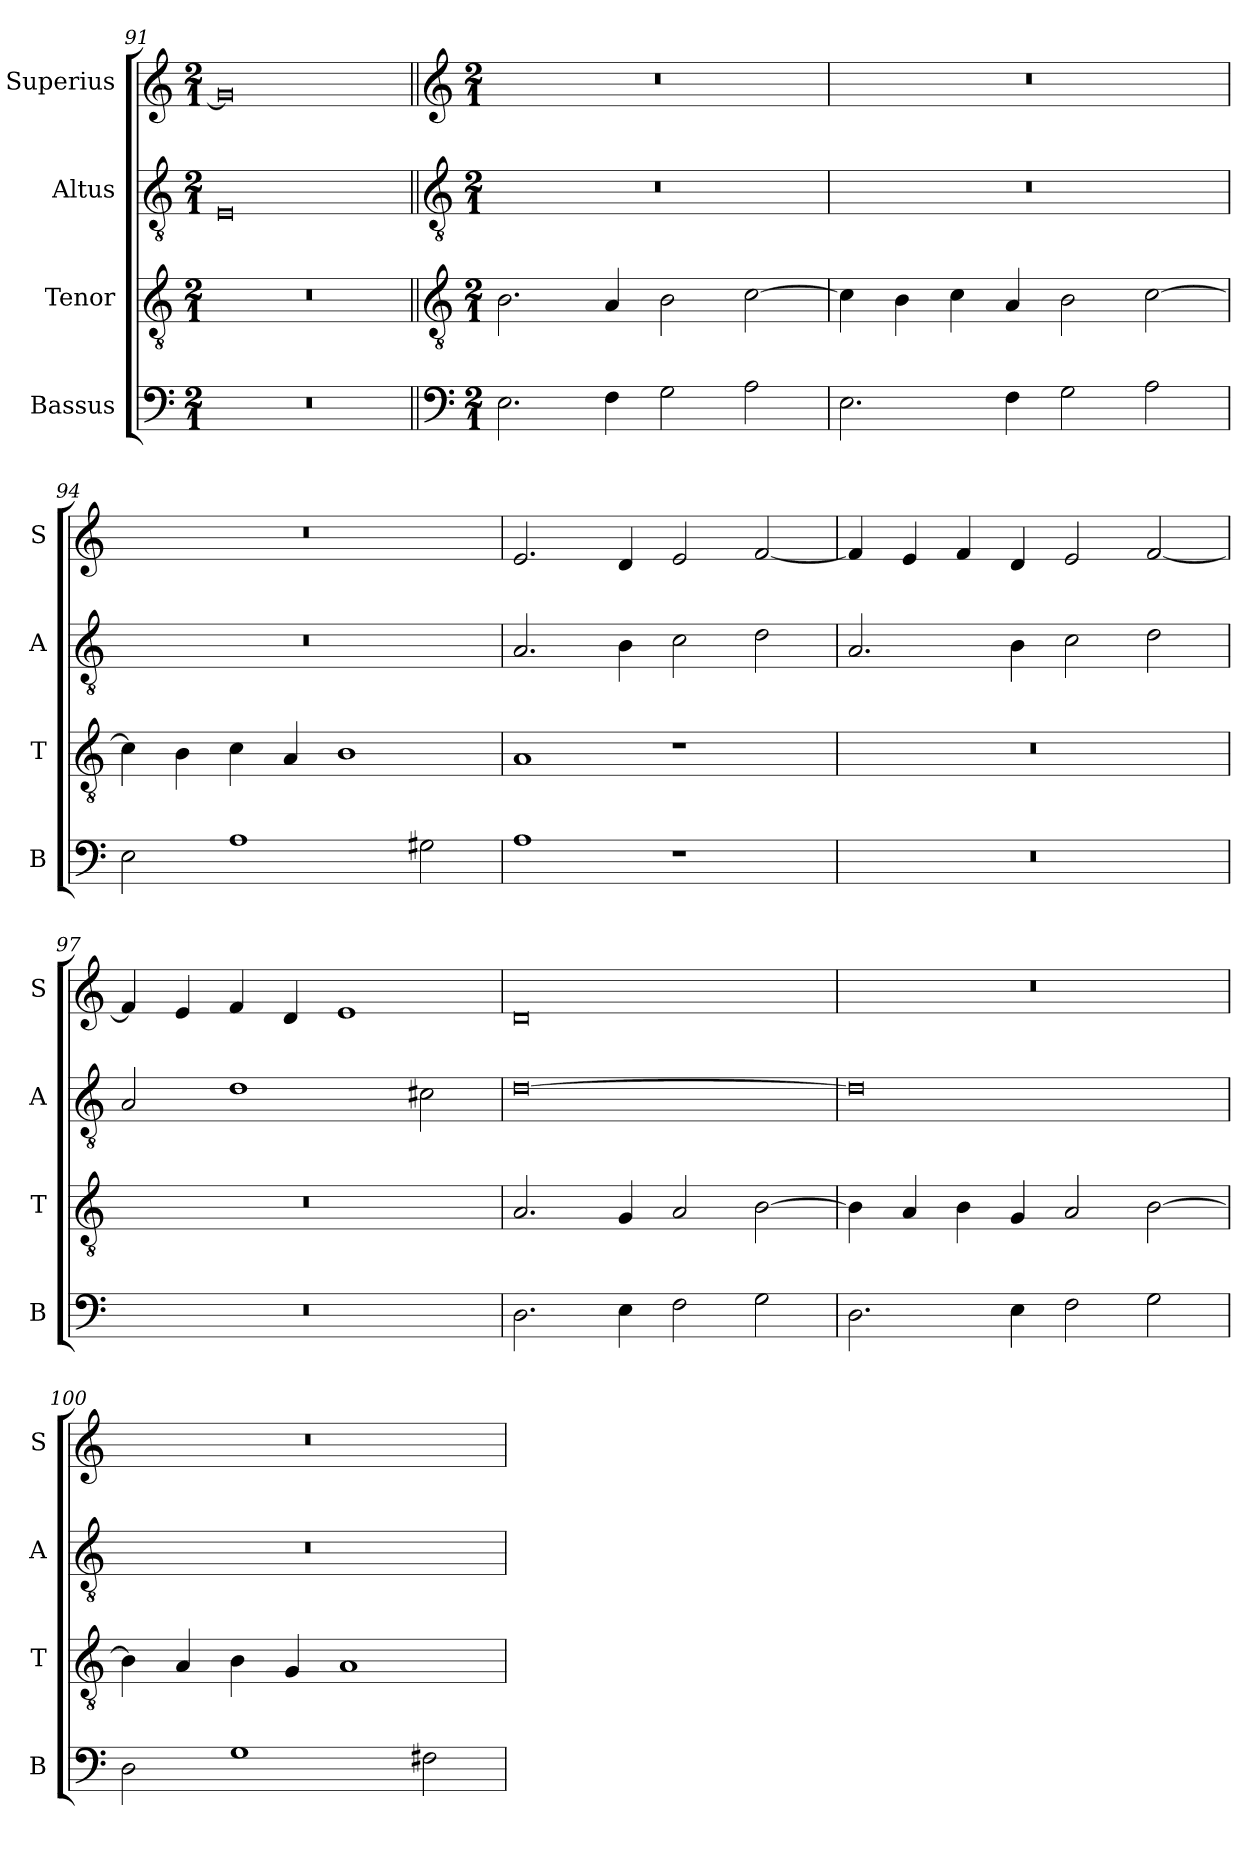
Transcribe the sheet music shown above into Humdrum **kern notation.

**kern	**kern	**kern	**kern
*part4	*part3	*part2	*part1
*staff4	*staff3	*staff2	*staff1
*I"Bassus	*I"Tenor	*I"Altus	*I"Superius
*I'B	*I'T	*I'A	*I'S
*clefF4	*clefGv2	*clefGv2	*clefG2
*k[]	*k[]	*k[]	*k[]
*M2/1	*M2/1	*M2/1	*M2/1
=91	=91	=91	=91
0r	0r	0E	0g]
!!LO:LB:g=z
=92||	=92||	=92||	=92||
*clefF4	*clefGv2	*clefGv2	*clefG2
*k[]	*k[]	*k[]	*k[]
*M2/1	*M2/1	*M2/1	*M2/1
2.E\	2.B\	0r	0r
4F\	4A/	.	.
2G\	2B\	.	.
2A\	[2c\	.	.
=93	=93	=93	=93
2.E\	4c\]	0r	0r
.	4B\	.	.
.	4c\	.	.
4F\	4A/	.	.
2G\	2B\	.	.
2A\	[2c\	.	.
=94	=94	=94	=94
2E\	4c\]	0r	0r
.	4B\	.	.
1A	4c\	.	.
.	4A/	.	.
.	1B	.	.
2G#X\	.	.	.
=95	=95	=95	=95
1A	1A	2.A/	2.e/
.	.	4B\	4d/
1r	1r	2c\	2e/
.	.	2d\	[2f/
=96	=96	=96	=96
0r	0r	2.A/	4f/]
.	.	.	4e/
.	.	.	4f/
.	.	4B\	4d/
.	.	2c\	2e/
.	.	2d\	[2f/
=97	=97	=97	=97
0r	0r	2A/	4f/]
.	.	.	4e/
.	.	1d	4f/
.	.	.	4d/
.	.	.	1e
.	.	2c#X\	.
=98	=98	=98	=98
2.D\	2.A/	[0d	0d
4E\	4G/	.	.
2F\	2A/	.	.
2G\	[2B\	.	.
=99	=99	=99	=99
2.D\	4B\]	0d]	0r
.	4A/	.	.
.	4B\	.	.
4E\	4G/	.	.
2F\	2A/	.	.
2G\	[2B\	.	.
=100	=100	=100	=100
2D\	4B\]	0r	0r
.	4A/	.	.
1G	4B\	.	.
.	4G/	.	.
.	1A	.	.
2F#X\	.	.	.
=	=	=	=
*-	*-	*-	*-
